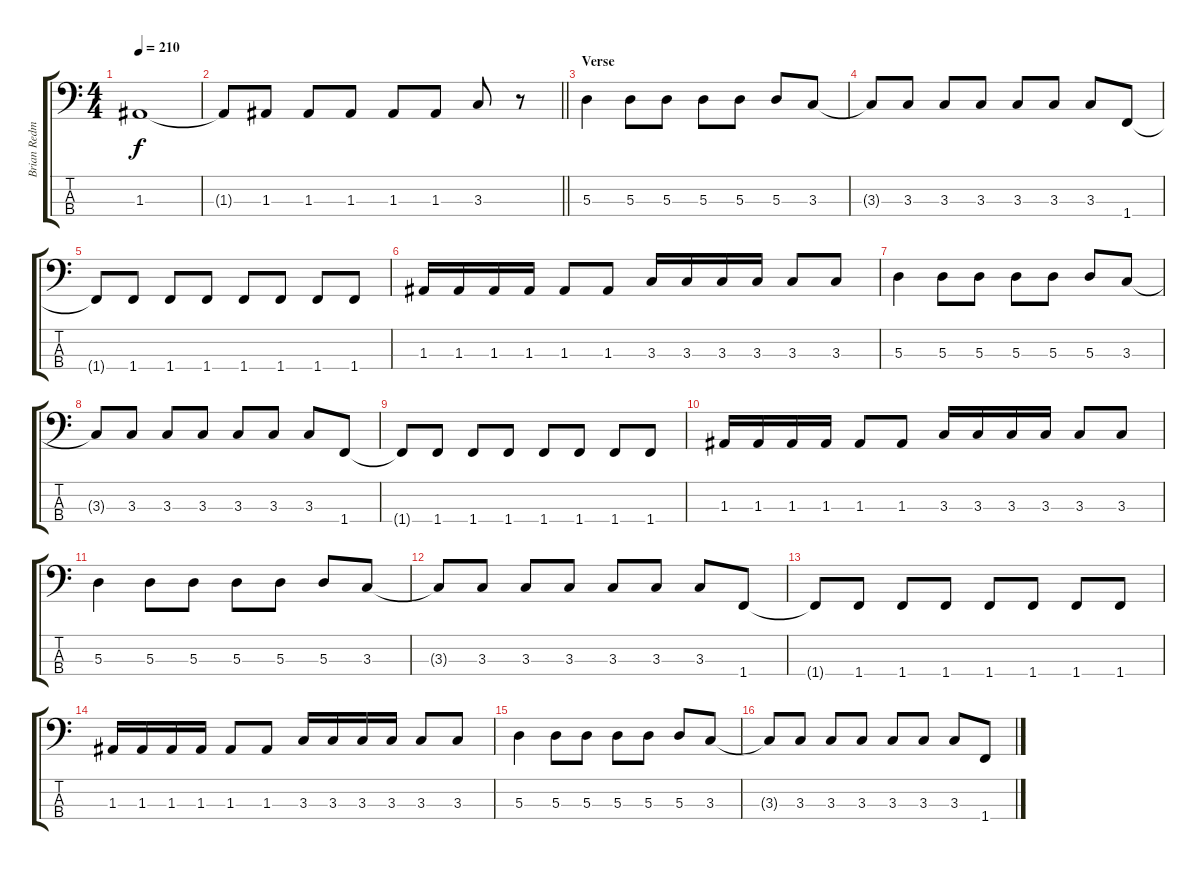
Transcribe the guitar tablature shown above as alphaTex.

\track ("Brian Redman" "Brian Redm") {instrument electricbassfinger}
\staff {score tabs}
\tuning (G2 D2 A1 E1) {hide}
\ts (4 4)
\tempo 210
\clef f4
\ks c
1.3{t}.1{dy f} |
\barLineRight lightlight
1.3{t}.8 1.3.8 1.3.8 1.3.8 1.3.8 1.3.8 3.3.8 r.8 |
\section ("" "Verse")
5.3.4 5.3.8 5.3.8 5.3.8 5.3.8 5.3.8 3.3.8 |
3.3{t}.8 3.3.8 3.3.8 3.3.8 3.3.8 3.3.8 3.3.8 1.4.8 |
1.4{t}.8 1.4.8 1.4.8 1.4.8 1.4.8 1.4.8 1.4.8 1.4.8 |
1.3.16 1.3.16 1.3.16 1.3.16 1.3.8 1.3.8 3.3.16 3.3.16 3.3.16 3.3.16 3.3.8 3.3.8 |
5.3.4 5.3.8 5.3.8 5.3.8 5.3.8 5.3.8 3.3.8 |
3.3{t}.8 3.3.8 3.3.8 3.3.8 3.3.8 3.3.8 3.3.8 1.4.8 |
1.4{t}.8 1.4.8 1.4.8 1.4.8 1.4.8 1.4.8 1.4.8 1.4.8 |
1.3.16 1.3.16 1.3.16 1.3.16 1.3.8 1.3.8 3.3.16 3.3.16 3.3.16 3.3.16 3.3.8 3.3.8 |
5.3.4 5.3.8 5.3.8 5.3.8 5.3.8 5.3.8 3.3.8 |
3.3{t}.8 3.3.8 3.3.8 3.3.8 3.3.8 3.3.8 3.3.8 1.4.8 |
1.4{t}.8 1.4.8 1.4.8 1.4.8 1.4.8 1.4.8 1.4.8 1.4.8 |
1.3.16 1.3.16 1.3.16 1.3.16 1.3.8 1.3.8 3.3.16 3.3.16 3.3.16 3.3.16 3.3.8 3.3.8 |
5.3.4 5.3.8 5.3.8 5.3.8 5.3.8 5.3.8 3.3.8 |
3.3{t}.8 3.3.8 3.3.8 3.3.8 3.3.8 3.3.8 3.3.8 1.4.8
